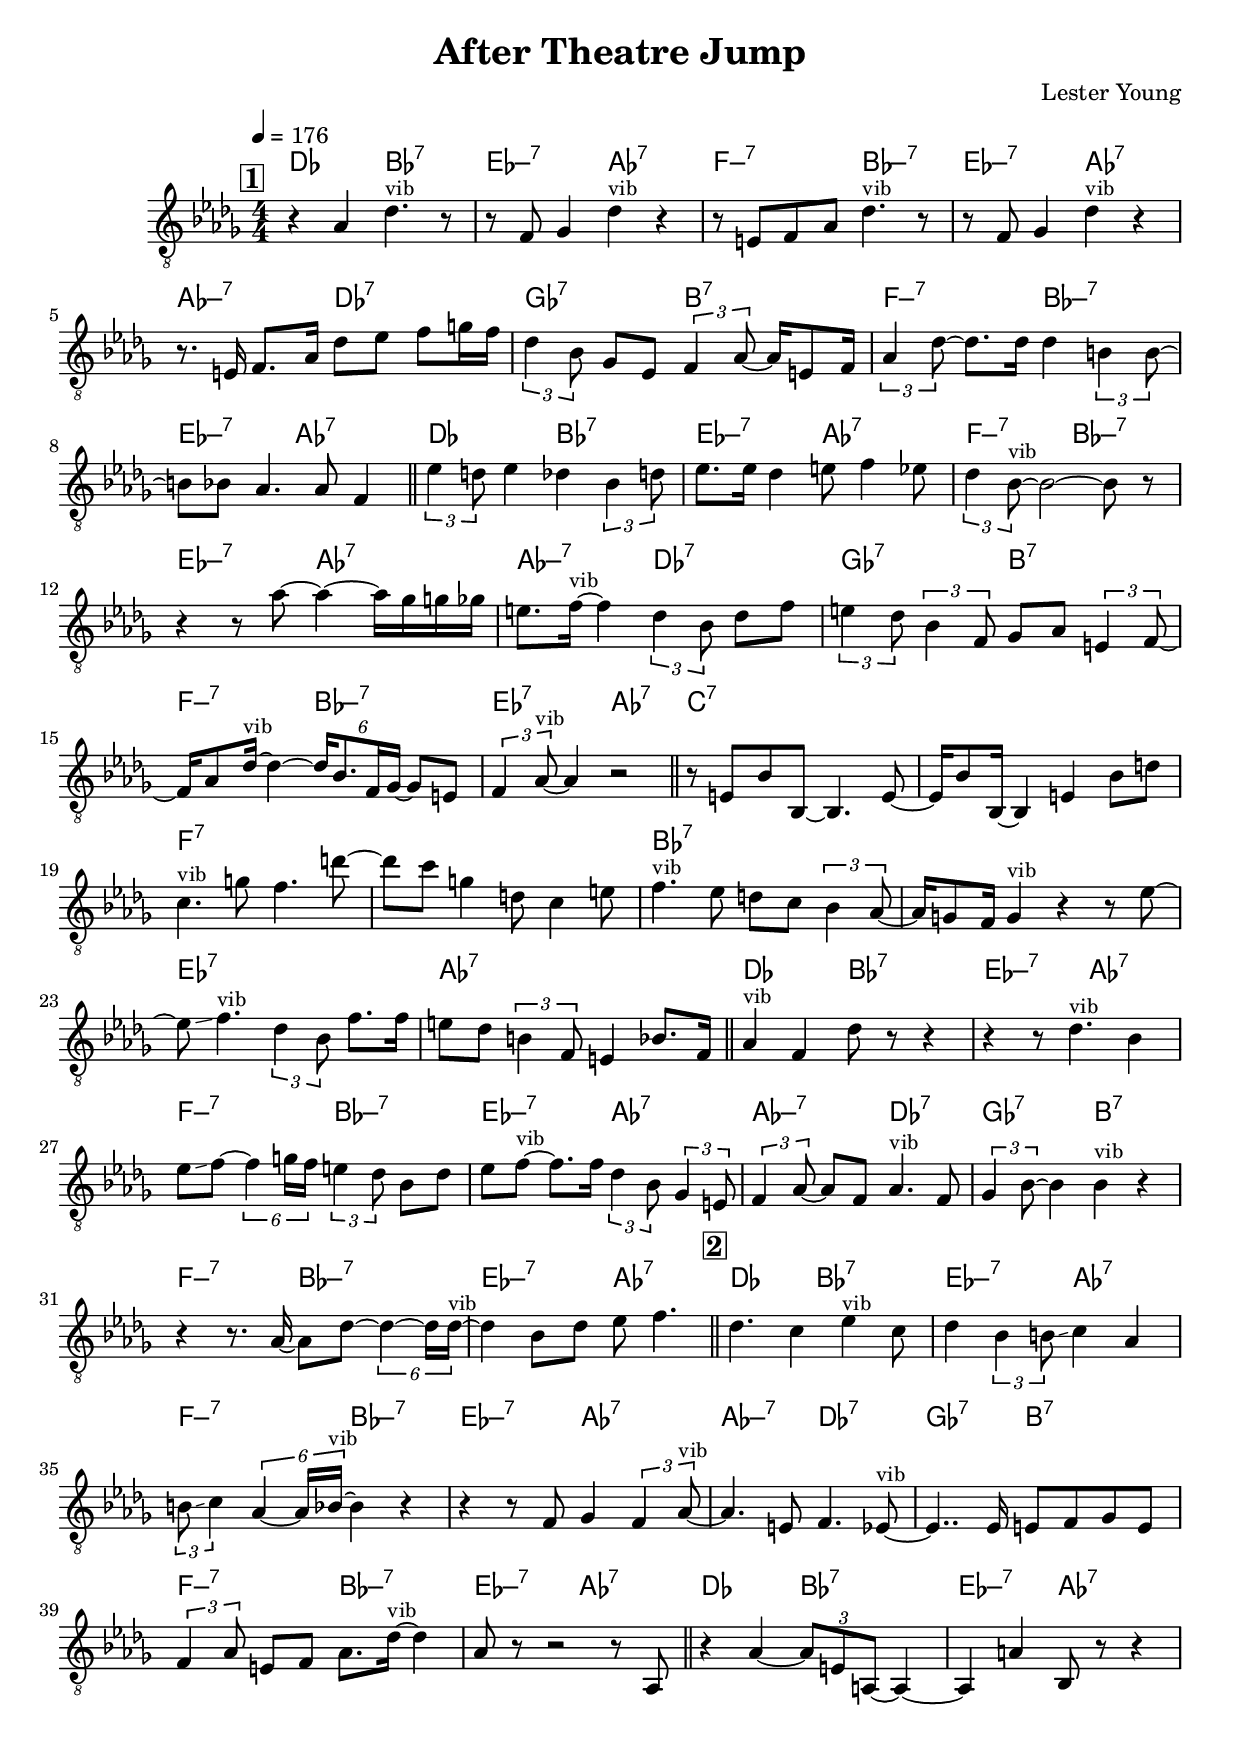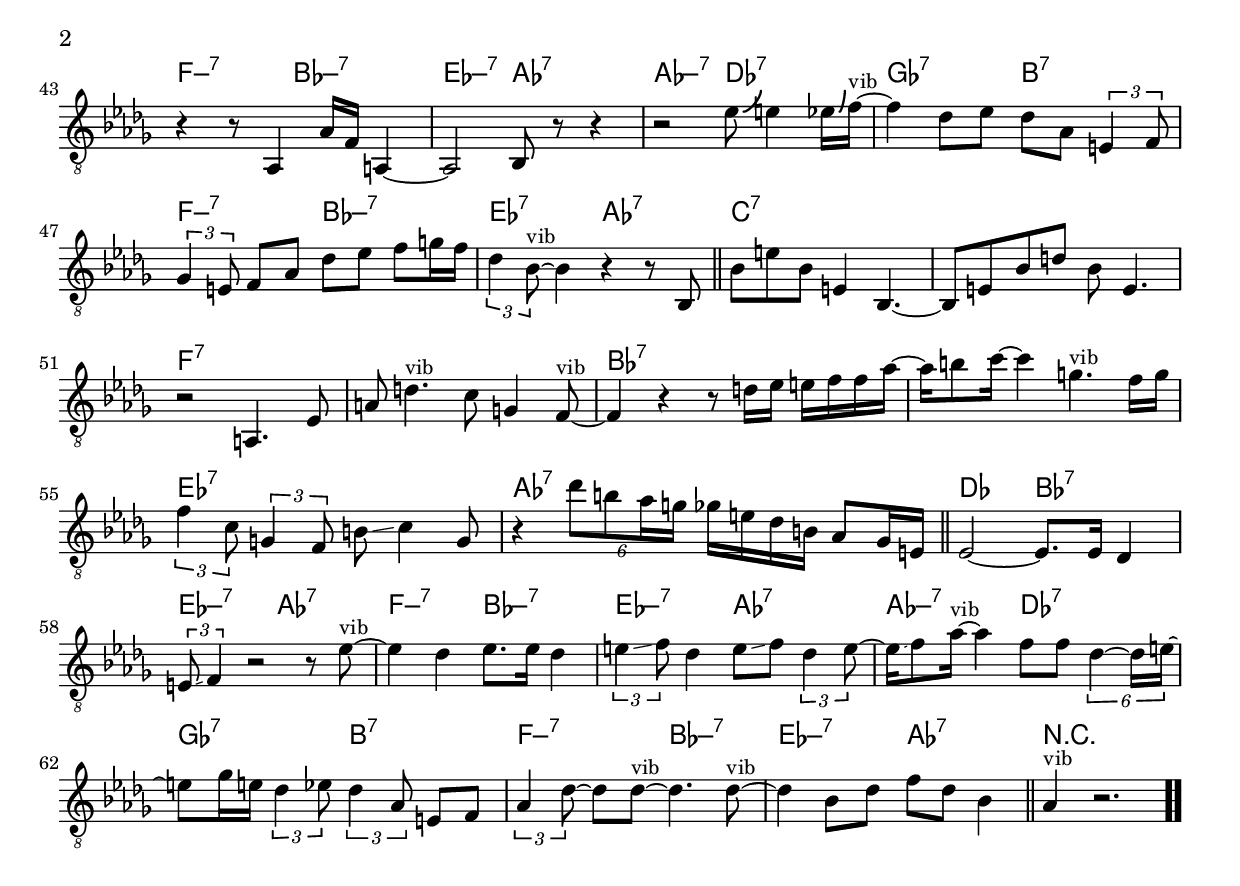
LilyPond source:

\version "2.13.2"

#(ly:set-option 'point-and-click #f)

\header {
  title = "After Theatre Jump"
  composer = "Lester Young"
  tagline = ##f
}
global =
{
    \override Staff.TimeSignature #'style = #'()
    \time 4/4
    \clef "treble_8"
    \key des \major
    \override Rest #'direction = #'0
    \override MultiMeasureRest #'staff-position = #0
}
\score
{
<<
    \transpose c' c'

    \new ChordNames { \chords {
      \set majorSevenSymbol = \markup { "maj7" }
      \set minorChordModifier = \markup { \char ##x2013 }
      
      | des2 bes2:7 | es2:min7 aes2:7 | f2:min7 bes2:min7 | es2:min7 aes2:7 | aes2:min7 des2:7 | ges2:7 b2:7 | f2:min7 bes2:min7 | es2:min7 aes2:7 
      | des2 bes2:7 | es2:min7 aes2:7 | f2:min7 bes2:min7 | es2:min7 aes2:7 | aes2:min7 des2:7 | ges2:7 b2:7 | f2:min7 bes2:min7 | es2:7 aes2:7 
      | c1:7 | s1 | f1:7 | s1 | bes1:7 | s1 | es1:7 | aes1:7 
      | des2 bes2:7 | es2:min7 aes2:7 | f2:min7 bes2:min7 | es2:min7 aes2:7 | aes2:min7 des2:7 | ges2:7 b2:7 | f2:min7 bes2:min7 | es2:min7 aes2:7 
      | des2 bes2:7 | es2:min7 aes2:7 | f2:min7 bes2:min7 | es2:min7 aes2:7 | aes2:min7 des2:7 | ges2:7 b2:7 | f2:min7 bes2:min7 | es2:min7 aes2:7 
      | des2 bes2:7 | es2:min7 aes2:7 | f2:min7 bes2:min7 | es2:min7 aes2:7 | aes2:min7 des2:7 | ges2:7 b2:7 | f2:min7 bes2:min7 | es2:7 aes2:7 
      | c1:7 | s1 | f1:7 | s1 | bes1:7 | s1 | es1:7 | aes1:7 
      | des2 bes2:7 | es2:min7 aes2:7 | f2:min7 bes2:min7 | es2:min7 aes2:7 | aes2:min7 des2:7 | ges2:7 b2:7 | f2:min7 bes2:min7 | es2:min7 aes2:7 
      | r1|
      }
      }

    \new Staff
    <<
    \transpose c' c'

    {
      \global
  		%\override Score.MetronomeMark #'transparent = ##t
  		%\override Score.MetronomeMark #'stencil = ##f
  		
  		\override HorizontalBracket #'direction = #UP
  		\override HorizontalBracket #'bracket-flare = #'(0 . 0)
  		
  		\override TextSpanner #'dash-fraction = #1.0
  		\override TextSpanner #'bound-details #'left #'text = \markup{ \concat{\draw-line #'(0 . -1.0) \draw-line #'(1.0 . 0) }}
  		\override TextSpanner #'bound-details #'right #'text = \markup{ \concat{ \draw-line #'(1.0 . 0) \draw-line #'(0 . -1.0) }}
          \set Score.markFormatter = #format-mark-box-numbers


      \tempo 4 = 176
      \set Score.currentBarNumber = #1
     
      \bar "||" \mark \default r4 aes4 des'4.^\markup{\left-align \small vib} r8 
      | r8 f8 ges4 des'4^\markup{\left-align \small vib} r4 
      | r8 e8 f8 aes8 des'4.^\markup{\left-align \small vib} r8 
      | r8 f8 ges4 des'4^\markup{\left-align \small vib} r4 
      | r8. e16 f8. aes16 des'8 es'8 f'8 g'16 f'16 
      | \tuplet 3/2 {des'4 bes8} ges8 es8 \tuplet 3/2 {f4 aes8~} aes16 e8 f16 
      | \tuplet 3/2 {aes4 des'8~} des'8. des'16 des'4 \tuplet 3/2 {b4 b8~} 
      | b8 bes8 aes4. aes8 f4 
      \bar "||" \tuplet 3/2 {es'4 d'8} es'4 des'4 \tuplet 3/2 {bes4 d'8} 
      | es'8. es'16 des'4 e'8 f'4 es'8 
      | \tuplet 3/2 {des'4 bes8~^\markup{\left-align \small vib}} bes2~ bes8 r8 
      | r4 r8 aes'8~ aes'4~ aes'16 ges'16 g'16 ges'16 
      | e'8. f'16~^\markup{\left-align \small vib} f'4 \tuplet 3/2 {des'4 bes8} des'8 f'8 
      | \tuplet 3/2 {e'4 des'8} \tuplet 3/2 {bes4 f8} ges8 aes8 \tuplet 3/2 {e4 f8~} 
      | f16 aes8 des'16~^\markup{\left-align \small vib} des'4~ \tuplet 6/4 {des'16 bes8. f16\glissando  ges16~} ges8 e8 
      | \tuplet 3/2 {f4 aes8~^\markup{\left-align \small vib}} aes4 r2 
      \bar "||" r8 e8 bes8 bes,8~ bes,4. e8~ 
      | e16 bes8 bes,16~ bes,4 e4 bes8 d'8 
      | c'4.^\markup{\left-align \small vib} g'8 f'4. d''8~ 
      | d''8 c''8 g'4 d'8 c'4 e'8 
      | f'4.^\markup{\left-align \small vib} es'8 d'8 c'8 \tuplet 3/2 {bes4 aes8~} 
      | aes16 g8 f16 g4^\markup{\left-align \small vib} r4 r8 es'8~ 
      | es'8\glissando  f'4.^\markup{\left-align \small vib} \tuplet 3/2 {des'4 bes8} f'8. f'16 
      | e'8 des'8 \tuplet 3/2 {b4 f8} e4 bes8. f16 
      \bar "||" aes4^\markup{\left-align \small vib} f4 des'8 r8 r4 
      | r4 r8 des'4.^\markup{\left-align \small vib} bes4 
      | es'8\glissando  f'8~ \tuplet 6/4 {f'4 g'16 f'16} \tuplet 3/2 {e'4 des'8} bes8 des'8 
      | es'8 f'8~^\markup{\left-align \small vib} f'8. f'16 \tuplet 3/2 {des'4 bes8} \tuplet 3/2 {ges4 e8} 
      | \tuplet 3/2 {f4 aes8~} aes8 f8 aes4.^\markup{\left-align \small vib} f8 
      | \tuplet 3/2 {ges4 bes8~} bes4 bes4^\markup{\left-align \small vib} r4 
      | r4 r8. aes16~ aes8 des'8~ \tuplet 6/4 {des'4~ des'16 des'16~^\markup{\left-align \small vib}} 
      | des'4 bes8 des'8 es'8 f'4. 
      \bar "||" \mark \default des'4. c'4 es'4^\markup{\left-align \small vib} c'8 
      | des'4 \tuplet 3/2 {bes4 b8\glissando } c'4 aes4 
      | \tuplet 3/2 {b8\glissando  c'4} \tuplet 6/4 {aes4~ aes16 bes16~^\markup{\left-align \small vib}} bes4 r4 
      | r4 r8 f8 ges4 \tuplet 3/2 {f4 aes8~^\markup{\left-align \small vib}} 
      | aes4. e8 f4. es8~^\markup{\left-align \small vib} 
      | es4.. es16 e8 f8 ges8 e8 
      | \tuplet 3/2 {f4 aes8} e8 f8 aes8. des'16~^\markup{\left-align \small vib} des'4 
      | aes8 r8 r2 r8 aes,8 
      \bar "||" r4 aes4~ \tuplet 3/2 {aes8 e8 a,8~} a,4~ 
      | a,4 a4 bes,8 r8 r4 
      | r4 r8 aes,4 aes16 f16 a,4~ 
      | a,2 bes,8 r8 r4 
      | r2 es'8\bendAfter #+4  e'4 es'16\bendAfter #+4  f'16~^\markup{\left-align \small vib} 
      | f'4 des'8 es'8 des'8 aes8 \tuplet 3/2 {e4 f8} 
      | \tuplet 3/2 {ges4 e8} f8 aes8 des'8 es'8 f'8 g'16 f'16 
      | \tuplet 3/2 {des'4 bes8~^\markup{\left-align \small vib}} bes4 r4 r8 bes,8 
      \bar "||" bes8 e'8 bes8 e4 bes,4.~ 
      | bes,8 e8 bes8 d'8 bes8 e4. 
      | r2 a,4. es8 
      | a8 d'4.^\markup{\left-align \small vib} c'8 g4 f8~^\markup{\left-align \small vib} 
      | f4 r4 r8 d'16 es'16 e'16 f'16 f'16 aes'16~ 
      | aes'16\glissando  b'8 c''16~ c''4 g'4.^\markup{\left-align \small vib} f'16 g'16 
      | \tuplet 3/2 {f'4 c'8} \tuplet 3/2 {g4 f8} b8\glissando  c'4 g8 
      | r4 \tuplet 6/4 {des''8 b'8 aes'16 g'16} ges'16 e'16 des'16 b16 aes8 ges16 e16 
      \bar "||" es2~ es8. es16 des4 
      | \tuplet 3/2 {e8\glissando  f4} r2 r8 es'8~^\markup{\left-align \small vib} 
      | es'4 des'4 es'8. es'16 des'4 
      | \tuplet 3/2 {e'4\glissando  f'8} des'4 e'8\glissando  f'8 \tuplet 3/2 {des'4 e'8~} 
      | e'16\glissando  f'8 aes'16~^\markup{\left-align \small vib} aes'4 f'8 f'8 \tuplet 6/4 {des'4~ des'16 e'16~} 
      | e'8 ges'16 e'16 \tuplet 3/2 {des'4 es'8} \tuplet 3/2 {des'4 aes8} e8 f8 
      | \tuplet 3/2 {aes4 des'8~} des'8 des'8~^\markup{\left-align \small vib} des'4. des'8~^\markup{\left-align \small vib} 
      | des'4 bes8 des'8 f'8 des'8 bes4 
      \bar "||" aes4^\markup{\left-align \small vib} r2.\bar  ".."
    }
    >>
>>    
}
